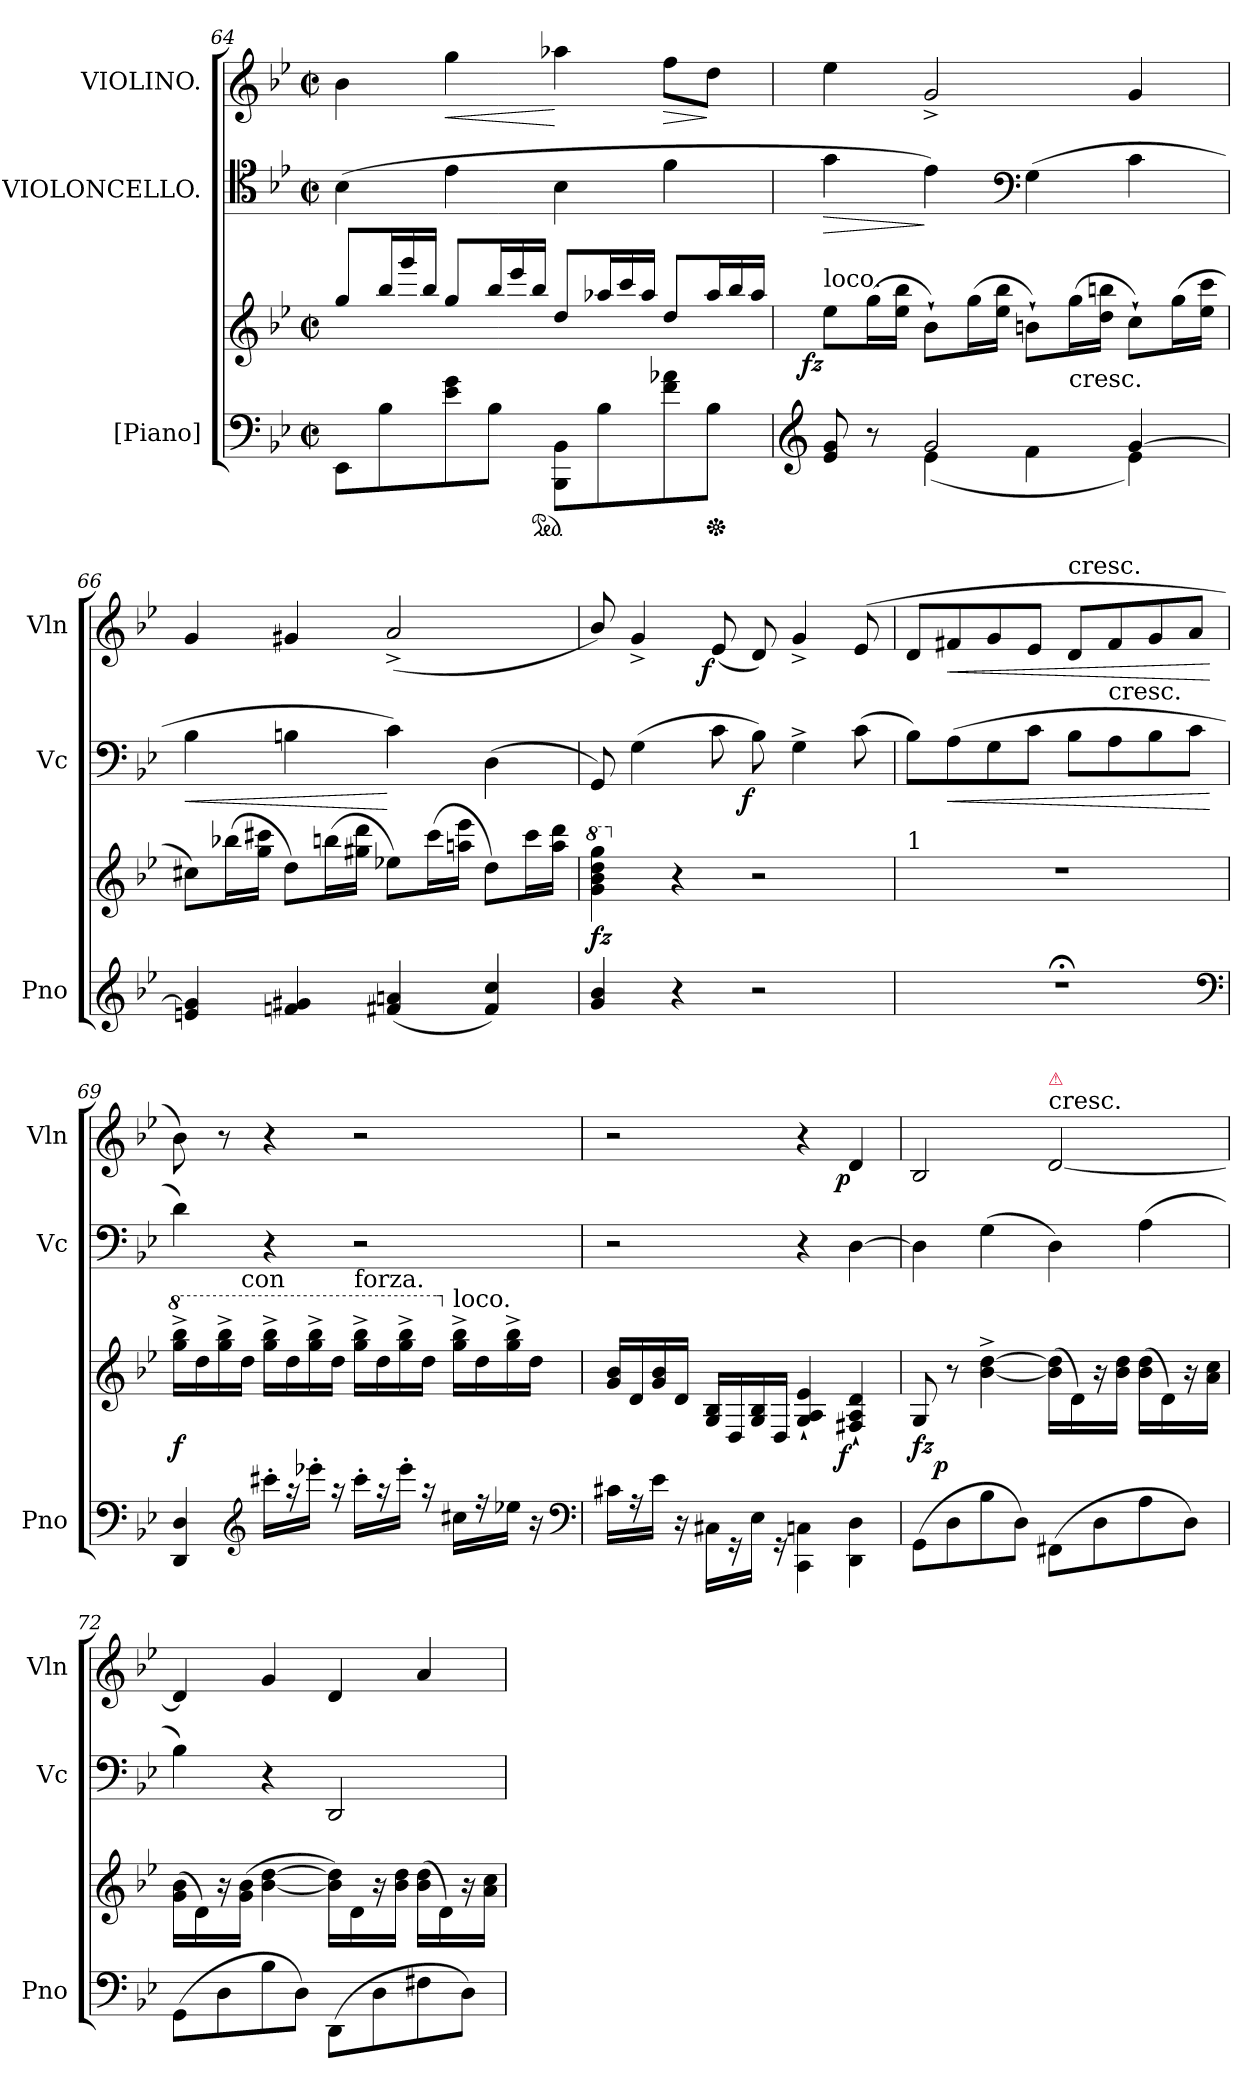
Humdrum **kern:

**kern	**kern	**dynam	**kern	**dynam	**kern	**dynam
*part3	*part3	*part3	*part2	*part2	*part1	*part1
*staff4	*staff3	*staff3/4	*staff2	*staff2	*staff1	*staff1
*I"[Piano]	*	*	*I"VIOLONCELLO.	*	*I"VIOLINO.	*
*I'Pno	*	*	*I'Vc	*	*I'Vln	*
*clefF4	*clefG2	*	*clefC4	*	*clefG2	*
*k[b-e-]	*k[b-e-]	*	*k[b-e-]	*	*k[b-e-]	*
*g:	*g:	*	*g:	*	*g:	*
*M2/2	*M2/2	*	*M2/2	*	*M2/2	*
*met(c|)	*met(c|)	*	*met(c|)	*	*met(c|)	*
=64	=64	=64	=64	=64	=64	=64
8EE-L	8gg/L	.	(>4B-	.	4b-	.
*	*Xtuplet	*	*	*	*	*
8B-	24bb-L	.	.	.	.	.
.	24ggg	.	.	.	.	.
.	24bb-JJ	.	.	.	.	.
!	!	!	!	!	!	!LO:HP:b
8e- 8g	8gg/L	.	4e-	.	4gg	<
8B-J	24bb-L	.	.	.	.	.
.	24eee-	.	.	.	.	.
*ped	*	*	*	*	*	*
.	24bb-JJ	.	.	.	.	.
8BBB- 8BB-L	8dd/L	.	4B-	.	4aa-X	[
8B-	24aa-XL	.	.	.	.	.
.	24ccc	.	.	.	.	.
.	24aa-JJ	.	.	.	.	.
!	!	!	!	!	!	!LO:HP:b
8f 8a-X	8dd/L	.	4f	.	8ffL	>
*Xped	*	*	*	*	*	*
8B-J	24aa-L	.	.	.	8ddJ	]
.	24bb-	.	.	.	.	.
.	24aa-JJ	.	.	.	.	.
=65	=65	=65	=65	=65	=65	=65
*clefG2	*	*	*	*	*	*
*^	*	*	*	*	*	*
!	!	!LO:TX:a:t=loco.	!	!	!	!	!
!	!	!	!LO:DY:rj	!	!LO:HP:b	!	!
8e- 8g	4rAyy	8ee-L	fz	4g	>	4ee-	.
8r	.	(>16ggL	.	.	.	.	.
.	.	16ee- 16bb-JJ	.	.	.	.	.
2g	(<4e-	8b-`L)	.	4e-)	]	2g^<	.
.	.	(>16ggL	.	.	.	.	.
.	.	16ee- 16bb-JJ	.	.	.	.	.
*	*	*	*	*clefF4	*	*	*
.	4f	8bn`L)	.	(>4G	.	.	.
!	!	!LO:TX:c:t=cresc.	!	!	!	!	!
.	.	(>16ggL	.	.	.	.	.
.	.	16dd 16bbnJJ	.	.	.	.	.
[4g	4e-)	8cc`L)	.	4c	.	4g	.
.	.	(>16ggL	.	.	.	.	.
.	.	16ee- 16cccJJ	.	.	.	.	.
*v	*v	*	*	*	*	*	*
=66	=66	=66	=66	=66	=66	=66
!	!	!	!	!LO:HP:b	!	!
4en 4g]	8cc#XL)	.	4B-	<	4g	.
.	(>16bb-XL	.	.	.	.	.
.	16gg 16ccc#XJJ	.	.	.	.	.
4fn 4g#X	8ddL)	.	4Bn	.	4g#X	.
.	(>16bbnL	.	.	.	.	.
.	16gg#X 16dddJJ	.	.	.	.	.
(<4f#X 4an	8ee-XL)	.	4c)	[	(<2a^<	.
.	(>16ccc#L	.	.	.	.	.
.	16aan 16eee-JJ	.	.	.	.	.
4f# 4cc)	8ddL)	.	(4D	.	.	.
.	16ccc#L	.	.	.	.	.
.	16aa 16dddJJ	.	.	.	.	.
=67	=67	=67	=67	=67	=67	=67
*	*8va	*	*	*	*	*
4g 4b-	4gg 4bb- 4ddd 4ggg	fz	8GG)	.	8b-/)	.
.	.	.	(>4G	.	4g^<	.
*	*X8va	*	*	*	*	*
4r	4r	.	.	.	.	.
!	!	!	!	!	!	!LO:DY:rj
.	.	.	8c	.	(<8e-	f
!	!	!	!	!LO:DY:rj	!	!
2r	2r	.	8B-)	f	8d)	.
.	.	.	4G^<	.	4g^<	.
.	.	.	(8c	.	(>8e-	.
=68	=68	=68	=68	=68	=68	=68
!	!LO:TX:a:t=1	!	!	!	!	!
1r;<dd	1rdd	.	8B-L)	.	8dL	.
!	!	!	!	!LO:HP:b	!	!LO:HP:b
.	.	.	(>8A	<	8f#X	<
.	.	.	8G	.	8g	.
.	.	.	8cJ	.	8e-J	.
!	!	!	!	!	!LO:TX:t=cresc.	!
.	.	.	8B-L	.	8dL	.
!	!	!	!LO:TX:t=cresc.	!	!	!
.	.	.	8A	.	8f#	.
.	.	.	8B-	.	8g	.
.	.	.	8cJ	.	8aJ	.
*clefF4	*	*	*	*	*	*
.	.	.	.	[	.	[
=69	=69	=69	=69	=69	=69	=69
*	*8va	*	*	*	*	*
4DD 4D	16ggg^ 16bbb-^LL	f	4d)	.	8b-)	.
*clefG2	*	*	*	*	*	*
.	16ddd	.	.	.	.	.
.	16ggg^ 16bbb-^	.	.	.	8r	.
!	!LO:TX:a:t=con	!	!	!	!	!
.	16dddJJ	.	.	.	.	.
16ccc#X'LL	16ggg^ 16bbb-^LL	.	4r	.	4r	.
16raa	16ddd	.	.	.	.	.
16eee-X'JJ	16ggg^ 16bbb-^	.	.	.	.	.
16raa	16dddJJ	.	.	.	.	.
!	!LO:TX:a:t=forza.	!	!	!	!	!
16ccc#'LL	16ggg^ 16bbb-^LL	.	2r	.	2r	.
16raa	16ddd	.	.	.	.	.
16eee-'JJ	16ggg^ 16bbb-^	.	.	.	.	.
16raa	16dddJJ	.	.	.	.	.
*	*X8va	*	*	*	*	*
!	!LO:TX:a:t=loco.	!	!	!	!	!
16cc#XLL	16gg^ 16bb-^LL	.	.	.	.	.
16r	16dd	.	.	.	.	.
16ee-XJJ	16gg^ 16bb-^	.	.	.	.	.
16r	16ddJJ	.	.	.	.	.
*clefF4	*	*	*	*	*	*
=70	=70	=70	=70	=70	=70	=70
16c#XLL	16g 16b-LL	.	2r	.	2r	.
16rA	16d	.	.	.	.	.
16e-JJ	16g 16b-	.	.	.	.	.
16r	16dJJ	.	.	.	.	.
16C#X\LL	16G/ 16B-/LL	.	.	.	.	.
16rGG	16D/	.	.	.	.	.
16E-\JJ	16G/ 16B-/	.	.	.	.	.
16rGG	16D/JJ	.	.	.	.	.
4CC\ 4Cn\	4G`>/ 4A`>/ 4e-`>/	.	4r	.	4r	.
!	!	!LO:DY:rj	!	!	!	!LO:DY:rj
4DD\ 4D\	4F#X`>/ 4A`>/ 4d`>/	f	[4D	.	4d	p
=71	=71	=71	=71	=71	=71	=71
(>8GG\L	8G/	fz	4D]	.	2B-	.
!	!	!LO:DY:rj	!	!	!	!
8D	8r	p	.	.	.	.
8B-	[4b-^ [4dd^	.	(4G	.	.	.
8DJ)	.	.	.	.	.	.
!	!	!	!	!	!LO:TX:a:t=cresc.	!
!	!	!	!	!	!LO:TX:a:color=crimson:t=⚠	!
(>8FF#X\L	(>16b-]\ 16dd]\LL	.	4D)	.	[2d	.
.	16d)	.	.	.	.	.
8D	16r	.	.	.	.	.
.	16b- 16ddJJ	.	.	.	.	.
8A	(>16b-\ 16dd\LL	.	(4A	.	.	.
.	16d)	.	.	.	.	.
8DJ)	16r	.	.	.	.	.
.	16a 16ccJJ	.	.	.	.	.
=72	=72	=72	=72	=72	=72	=72
(>8GGL	(>16g\ 16b-\LL	.	4B-)	.	4d]	.
.	16d)	.	.	.	.	.
8D	16r	.	.	.	.	.
.	(>16g 16b-JJ	.	.	.	.	.
8B-	[4b- [4dd	.	4r	.	4g	.
8DJ)	.	.	.	.	.	.
(>8DD\L	16b-]\ 16dd]\LL)	.	2DD	.	4d	.
.	16d	.	.	.	.	.
8D	16r	.	.	.	.	.
.	16b- 16ddJJ	.	.	.	.	.
8F#X	(>16b-\ 16dd\LL	.	.	.	4a	.
.	16d)	.	.	.	.	.
8DJ)	16r	.	.	.	.	.
.	16a 16ccJJ	.	.	.	.	.
=	=	=	=	=	=	=
*-	*-	*-	*-	*-	*-	*-
